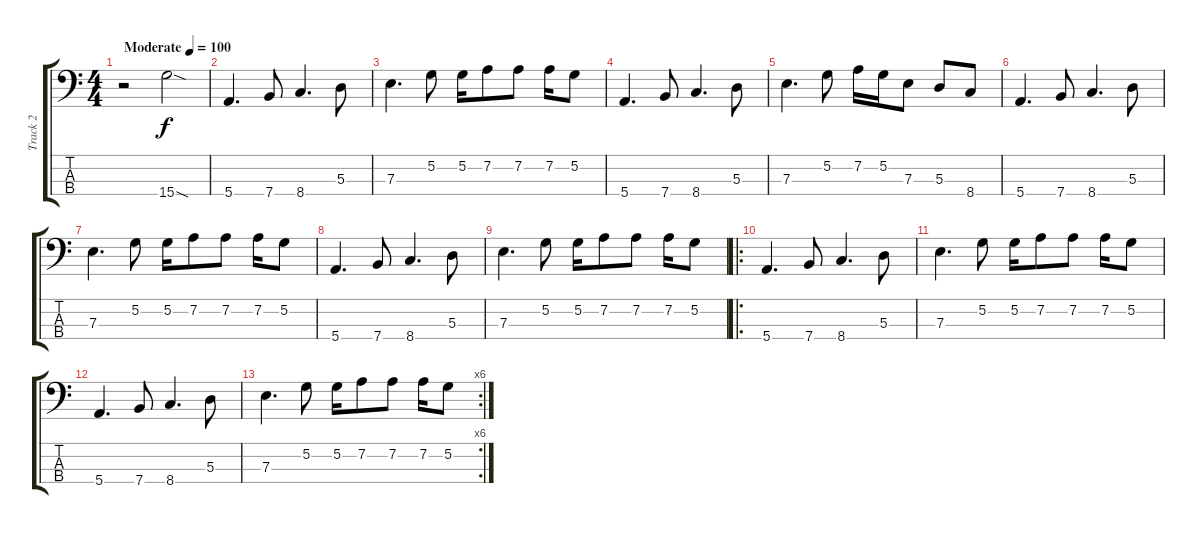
\track ("Track 2" "Track 2") {instrument electricbassfinger}
\staff {score tabs}
\tuning (G2 D2 A1 E1) {hide}
\ts (4 4)
\tempo (100 "Moderate")
\clef f4
\ks c
r.2{dy f instrument electricbassfinger} 15.4{sod}.2 |
5.4.4{d} 7.4.8 8.4.4{d} 5.3.8 |
7.3.4{d} 5.2.8 5.2.16 7.2.8 7.2.8 7.2.16 5.2.8 |
5.4.4{d} 7.4.8 8.4.4{d} 5.3.8 |
7.3.4{d} 5.2.8 7.2.16 5.2.16 7.3.8 5.3.8 8.4.8 |
5.4.4{d} 7.4.8 8.4.4{d} 5.3.8 |
7.3.4{d} 5.2.8 5.2.16 7.2.8 7.2.8 7.2.16 5.2.8 |
5.4.4{d} 7.4.8 8.4.4{d} 5.3.8 |
7.3.4{d} 5.2.8 5.2.16 7.2.8 7.2.8 7.2.16 5.2.8 |
\ro
5.4.4{d} 7.4.8 8.4.4{d} 5.3.8 |
7.3.4{d} 5.2.8 5.2.16 7.2.8 7.2.8 7.2.16 5.2.8 |
5.4.4{d} 7.4.8 8.4.4{d} 5.3.8 |
\rc 6
7.3.4{d} 5.2.8 5.2.16 7.2.8 7.2.8 7.2.16 5.2.8
